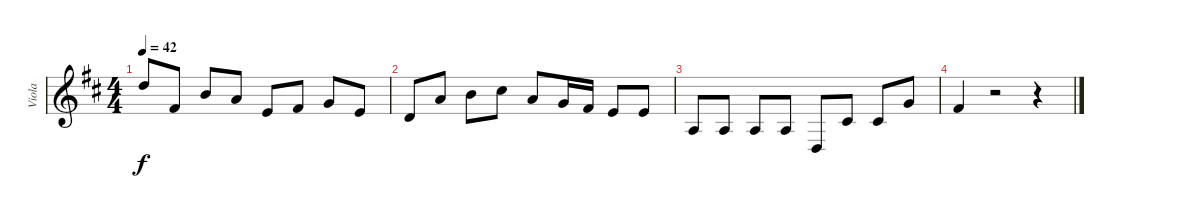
\track ("Viola" "Viola") {instrument viola}
\staff {score}
\tuning (E4 B3 G3 D3 A2 E2) {hide}
\ts (4 4)
\tempo 42
\clef g2
\ks d
10.1.8{dy f} 11.3.8 12.2.8 10.2.8 9.3.8 7.2.8 8.2.8 9.3.8 |
7.3.8 5.1.8 7.1.8 9.1.8 10.2.8 8.2.16 7.2.16 5.2.8 5.2.8 |
2.3.8 2.3.8 2.3.8 2.3.8 0.4.8 2.2.8 2.2.8 3.1.8 |
2.1.4 r.2 r.4
